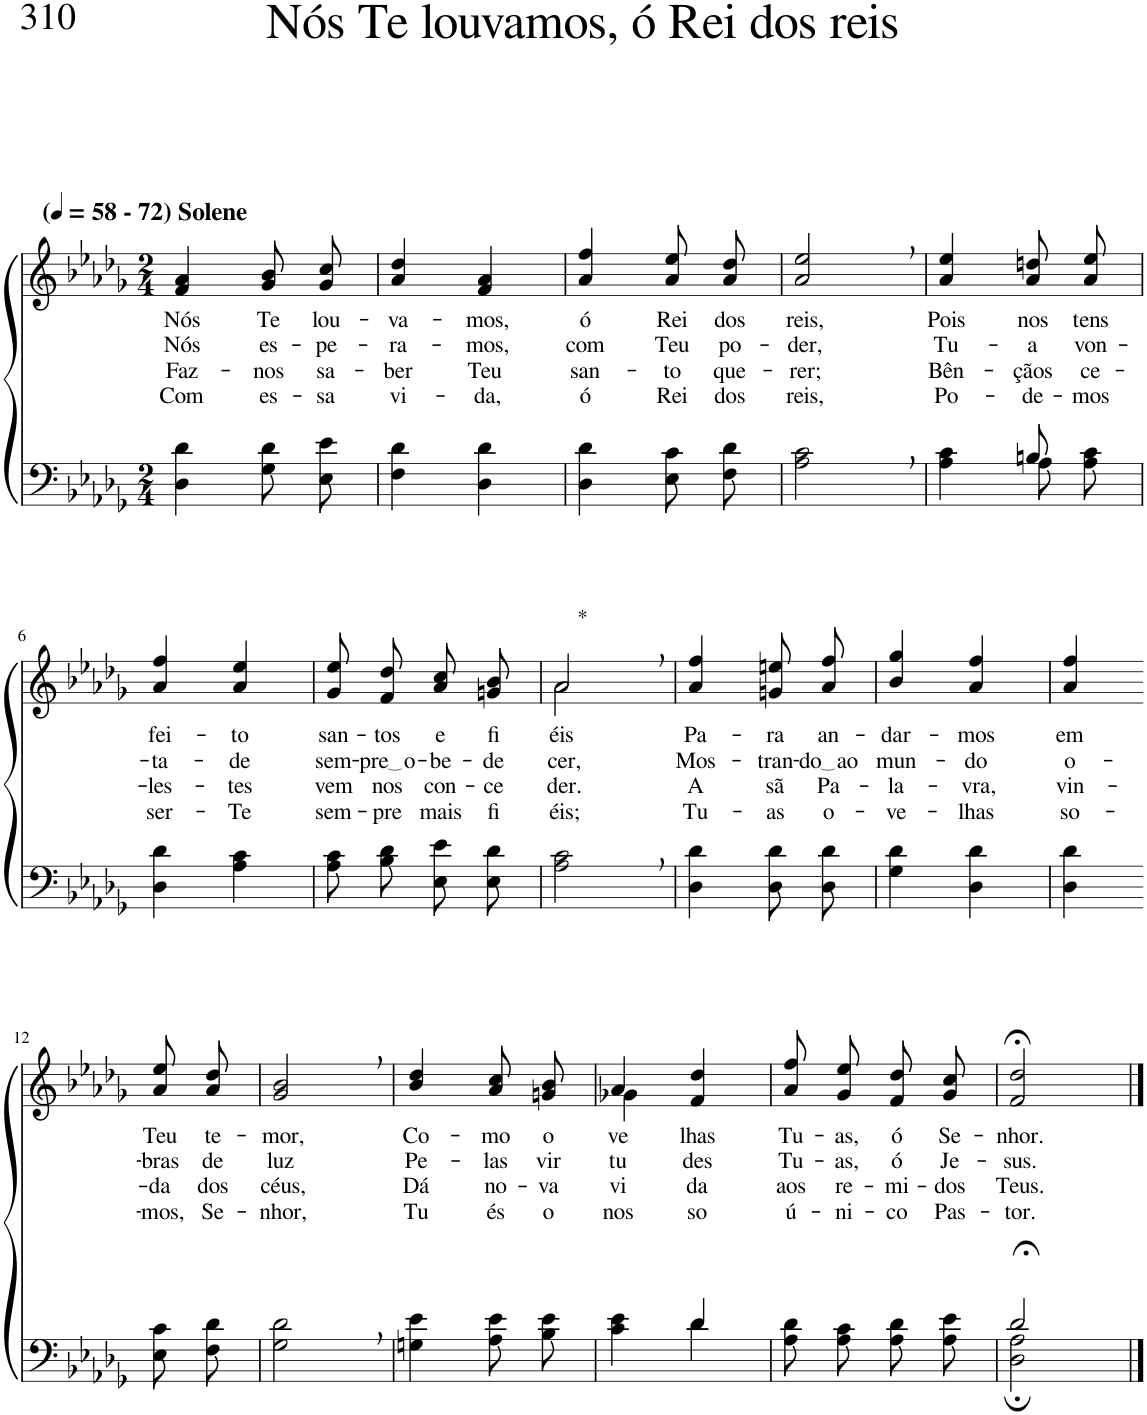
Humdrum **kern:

**kern	**kern	**text	**text	**text	**text
*part2	*part1	*part1	*part1	*part1	*part1
*staff2	*staff1	*staff1	*staff1	*staff1	*staff1
*I"Parte III e IV	*I"Parte I e II	*	*	*	*
*clefF4	*clefG2	*	*	*	*
*Trd2c3	*Trd2c3	*	*	*	*
*k[b-e-a-d-g-]	*k[b-e-a-d-g-]	*	*	*	*
*M2/4	*M2/4	*	*	*	*
*MM58	*MM58	*	*	*	*
=1	=1	=1	=1	=1	=1
!	!LO:TX:a:B:t=(	!	!	!	!
!	!LO:TX:a:B:t=- 72) Solene	!	!	!	!
!	!	!LO:LY:b	!LO:LY:b	!LO:LY:b	!LO:LY:b
4D-\ 4d-\	4f/ 4a-/	Nós	Nós	Faz-	Com
!	!	!LO:LY:b	!LO:LY:b	!LO:LY:b	!LO:LY:b
8G-\ 8d-\L	8g-/ 8b-/L	Te	es-	-nos	es-
!	!	!LO:LY:b	!LO:LY:b	!LO:LY:b	!LO:LY:b
8E-\ 8e-\J	8g-/ 8cc/J	lou-	-pe-	sa-	-sa
=2	=2	=2	=2	=2	=2
!	!	!LO:LY:b	!LO:LY:b	!LO:LY:b	!LO:LY:b
4F\ 4d-\	4a-/ 4dd-/	-va-	-ra-	-ber	vi-
!	!	!LO:LY:b	!LO:LY:b	!LO:LY:b	!LO:LY:b
4D-\ 4d-\	4f/ 4a-/	-mos,	-mos,	Teu	-da,
=3	=3	=3	=3	=3	=3
!	!	!LO:LY:b	!LO:LY:b	!LO:LY:b	!LO:LY:b
4D-\ 4d-\	4a-/ 4ff/	ó	com	san-	ó
!	!	!LO:LY:b	!LO:LY:b	!LO:LY:b	!LO:LY:b
8E-\ 8c\L	8a-\ 8ee-\L	Rei	Teu	-to	Rei
!	!	!LO:LY:b	!LO:LY:b	!LO:LY:b	!LO:LY:b
8F\ 8d-\J	8a-\ 8dd-\J	dos	po-	que-	dos
=4	=4	=4	=4	=4	=4
!	!	!LO:LY:b	!LO:LY:b	!LO:LY:b	!LO:LY:b
2A-\, 2c\,	2a-/, 2ee-/,	reis,	-der,	-rer;	reis,
=5	=5	=5	=5	=5	=5
*^	*	*	*	*	*
!	!	!	!LO:LY:b	!LO:LY:b	!LO:LY:b	!LO:LY:b
4ryy	4A-\ 4c\	4a-/ 4ee-/	Pois	Tu-	Bên-	Po-
!	!	!	!LO:LY:b	!LO:LY:b	!LO:LY:b	!LO:LY:b
8Bn/	8A-\L	8a-\ 8ddn\L	nos	-a	-çãos	-de-
!	!	!	!LO:LY:b	!LO:LY:b	!LO:LY:b	!LO:LY:b
8ryy	8A-\ 8c\J	8a-\ 8ee-\J	tens	von-	ce-	-mos
!!LO:LB:g=z
=6	=6	=6	=6	=6	=6	=6
!	!	!	!LO:LY:b	!LO:LY:b	!LO:LY:b	!LO:LY:b
*v	*v	*	*	*	*	*
4D-\ 4d-\	4a-/ 4ff/	fei-	-ta-	-les-	ser-
!	!	!LO:LY:b	!LO:LY:b	!LO:LY:b	!LO:LY:b
4A-\ 4c\	4a-/ 4ee-/	-to	-de	-tes	-Te
=7	=7	=7	=7	=7	=7
!	!	!LO:LY:b	!LO:LY:b	!LO:LY:b	!LO:LY:b
8A-\ 8c\L	8g-\ 8ee-\L	san-	sem-	vem	sem-
!	!	!LO:LY:b	!LO:LY:b	!LO:LY:b	!LO:LY:b
8B-\ 8d-\J	8f\ 8dd-\J	-tos	pre o	nos	-pre
!	!	!LO:LY:b	!LO:LY:b	!LO:LY:b	!LO:LY:b
8E-\ 8e-\L	8a-/ 8cc/L	e	-be-	con-	mais
!	!	!LO:LY:b	!LO:LY:b	!LO:LY:b	!LO:LY:b
8E-\ 8d-\J	8gn/ 8b-/J	fi-	-de-	-ce-	fi-
=8	=8	=8	=8	=8	=8
*	*^	*	*	*	*
!	!LO:TX:a:t=*	!	!	!	!	!
!	!	!	!LO:LY:b	!LO:LY:b	!LO:LY:b	!LO:LY:b
2A-\, 2c\,	2a-,/	2a-\	-éis	-cer,	-der.	-éis;
=9	=9	=9	=9	=9	=9	=9
!	!	!	!LO:LY:b	!LO:LY:b	!LO:LY:b	!LO:LY:b
*	*v	*v	*	*	*	*
4D-\ 4d-\	4a-/ 4ff/	Pa-	Mos-	A	Tu-
!	!	!LO:LY:b	!LO:LY:b	!LO:LY:b	!LO:LY:b
8D-\ 8d-\L	8gn\ 8een\L	-ra	-tran-	sã	-as
!	!	!LO:LY:b	!LO:LY:b	!LO:LY:b	!LO:LY:b
8D-\ 8d-\J	8a-\ 8ff\J	an-	do ao	Pa-	o-
=10	=10	=10	=10	=10	=10
!	!	!LO:LY:b	!LO:LY:b	!LO:LY:b	!LO:LY:b
4G-\ 4d-\	4b-/ 4gg-/	-dar-	mun-	-la-	-ve-
!	!	!LO:LY:b	!LO:LY:b	!LO:LY:b	!LO:LY:b
4D-\ 4d-\	4a-/ 4ff/	-mos	-do	-vra,	-lhas
=11	=11	=11	=11	=11	=11
!	!	!LO:LY:b	!LO:LY:b	!LO:LY:b	!LO:LY:b
4D-\ 4d-\	4a-/ 4ff/	em	o-	vin-	so-
!!LO:LB:g=z
=12-	=12-	=12-	=12-	=12-	=12-
!	!	!LO:LY:b	!LO:LY:b	!LO:LY:b	!LO:LY:b
8E-\ 8c\L	8a-\ 8ee-\L	Teu	-bras	-da	-mos,
!	!	!LO:LY:b	!LO:LY:b	!LO:LY:b	!LO:LY:b
8F\ 8d-\J	8a-\ 8dd-\J	te-	de	dos	Se-
=13	=13	=13	=13	=13	=13
!	!	!LO:LY:b	!LO:LY:b	!LO:LY:b	!LO:LY:b
2G-\, 2d-\,	2g-/, 2b-/,	-mor,	luz	céus,	-nhor,
=14	=14	=14	=14	=14	=14
!	!	!LO:LY:b	!LO:LY:b	!LO:LY:b	!LO:LY:b
4Gn\ 4e-\	4b-/ 4dd-/	Co-	Pe-	Dá	Tu
!	!	!LO:LY:b	!LO:LY:b	!LO:LY:b	!LO:LY:b
8A-\ 8e-\L	8a-/ 8cc/L	-mo	-las	no-	és
!	!	!LO:LY:b	!LO:LY:b	!LO:LY:b	!LO:LY:b
8B-\ 8e-\J	8gn/ 8b-/J	o-	vir-	-va	o
=15	=15	=15	=15	=15	=15
*^	*^	*	*	*	*
!	!	!	!	!LO:LY:b	!LO:LY:b	!LO:LY:b	!LO:LY:b
4ryy	4c\ 4e-\	4a-/	4g-X\	-ve-	-tu-	vi-	nos-
!	!	!	!	!LO:LY:b	!LO:LY:b	!LO:LY:b	!LO:LY:b
4d-/	4d-\	4f/ 4dd-/	4ryy	-lhas	-des	-da	-so
=16	=16	=16	=16	=16	=16	=16	=16
!	!	!	!	!LO:LY:b	!LO:LY:b	!LO:LY:b	!LO:LY:b
*v	*v	*	*	*	*	*	*
*	*v	*v	*	*	*	*
8A-\ 8d-\L	8a-\ 8ff\L	Tu-	Tu-	aos	ú-
!	!	!LO:LY:b	!LO:LY:b	!LO:LY:b	!LO:LY:b
8A-\ 8c\J	8g-\ 8ee-\J	-as,	-as,	re-	-ni-
!	!	!LO:LY:b	!LO:LY:b	!LO:LY:b	!LO:LY:b
8A-\ 8d-\L	8f/ 8dd-/L	ó	ó	-mi-	-co
!	!	!LO:LY:b	!LO:LY:b	!LO:LY:b	!LO:LY:b
8A-\ 8e-\J	8g-/ 8cc/J	Se-	Je-	-dos	Pas-
=17	=17	=17	=17	=17	=17
*^	*	*	*	*	*
!	!	!	!LO:LY:b	!LO:LY:b	!LO:LY:b	!LO:LY:b
2d-;</	2D-\; 2A-\;	2f/;< 2dd-/;<	-nhor.	-sus.	Teus.	-tor.
*v	*v	*	*	*	*	*
==	==	==	==	==	==
*-	*-	*-	*-	*-	*-
